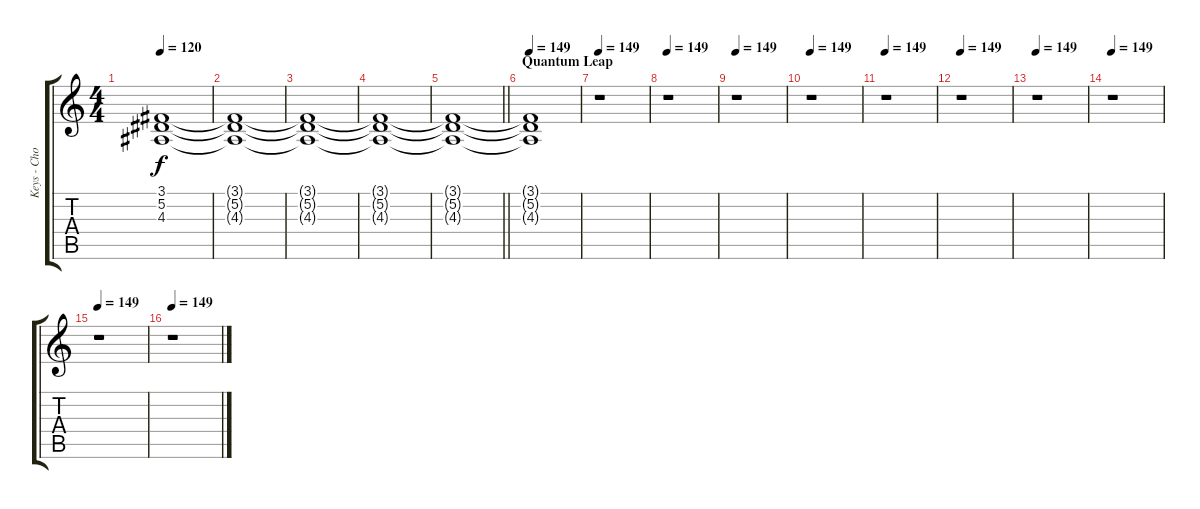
\track ("Keys - Chord II" "Keys - Cho") {instrument stringensemble1}
\staff {score tabs}
\tuning (Eb4 Bb3 Gb3 Db3 Ab2 Eb2) {hide}
\ts (4 4)
\tempo 120
\clef g2
\ks c
(3.1{t} 5.2{t} 4.3{t}).1{dy f} |
(3.1{t} 5.2{t} 4.3{t}).1 |
(3.1{t} 5.2{t} 4.3{t}).1 |
(3.1{t} 5.2{t} 4.3{t}).1 |
\barLineRight lightlight
(3.1{t} 5.2{t} 4.3{t}).1 |
\section ("" "Quantum Leap")
\tempo 149
(3.1{t} 5.2{t} 4.3{t}).1 |
\tempo 149
r.1 |
\tempo 149
r.1 |
\tempo 149
r.1 |
\tempo 149
r.1 |
\tempo 149
r.1 |
\tempo 149
r.1 |
\tempo 149
r.1 |
\tempo 149
r.1 |
\tempo 149
r.1 |
\tempo 149
r.1
